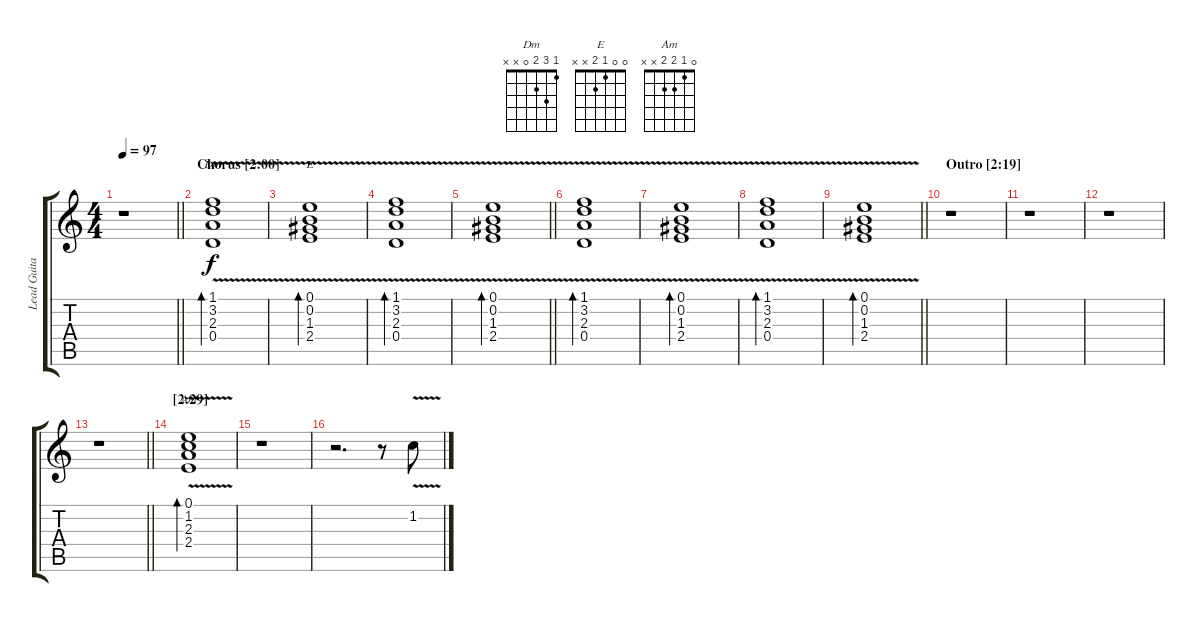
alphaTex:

\track ("Lead Guitar" "Lead Guita") {instrument electricguitarclean}
\staff {score tabs}
\tuning (E4 B3 G3 D3 A2 E2) {hide}
\chord ("Dm" 1 3 2 0 x x)
\chord ("E" 0 0 1 2 x x)
\chord ("Am" 0 1 2 2 x x)
\ts (4 4)
\tempo 97
\clef g2
\barLineRight lightlight
\ks aminor
r.1{dy f} |
\section ("" "Chorus [2:00]")
(1.1{v} 3.2{v} 2.3{v} 0.4{v}).1{bd 120 ch "Dm"} |
(0.1{v} 0.2{v} 1.3{v} 2.4{v}).1{bd 120 ch "E"} |
(1.1{v} 3.2{v} 2.3{v} 0.4{v}).1{bd 120} |
\barLineRight lightlight
(0.1{v} 0.2{v} 1.3{v} 2.4{v}).1{bd 120} |
(1.1{v} 3.2{v} 2.3{v} 0.4{v}).1{bd 120} |
(0.1{v} 0.2{v} 1.3{v} 2.4{v}).1{bd 120} |
(1.1{v} 3.2{v} 2.3{v} 0.4{v}).1{bd 120} |
\barLineRight lightlight
(0.1{v} 0.2{v} 1.3{v} 2.4{v}).1{bd 120} |
\section ("" "Outro [2:19]")
r.1 |
r.1 |
r.1 |
\barLineRight lightlight
r.1 |
\section ("" "[2:29]")
(0.1{v} 1.2{v} 2.3{v} 2.4{v}).1{bd 120 ch "Am"} |
r.1 |
r.2{d} r.8 1.2{v}.8
